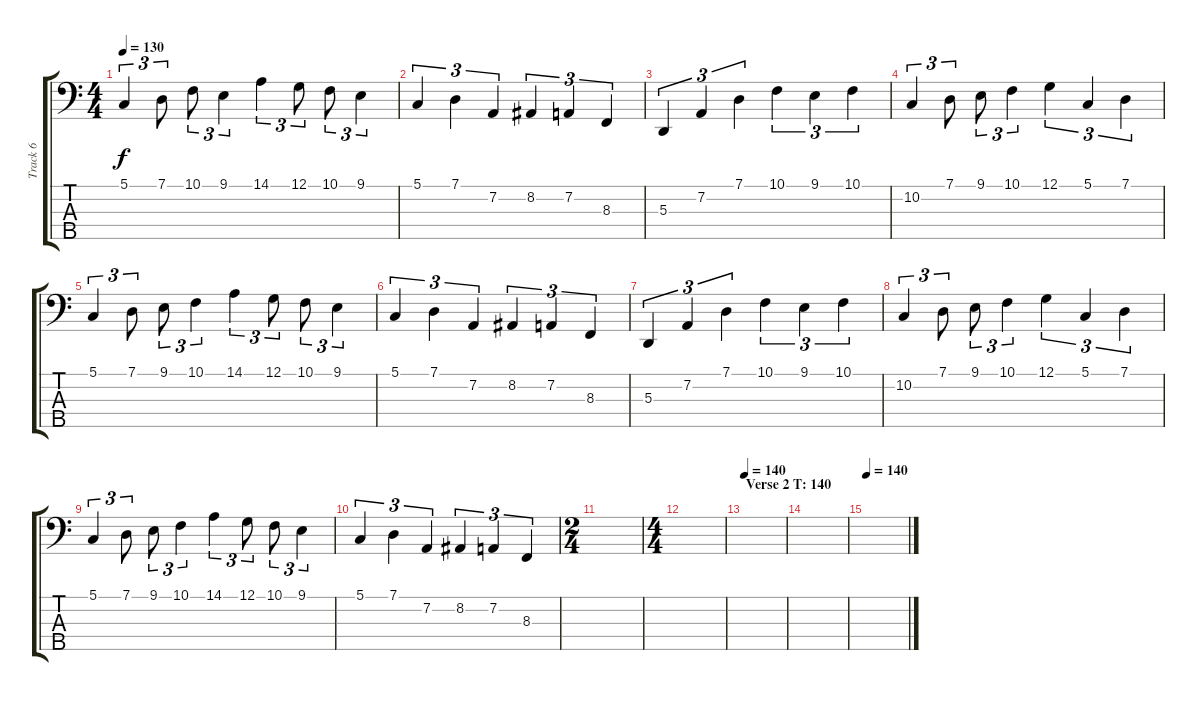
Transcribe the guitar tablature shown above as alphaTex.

\track ("Track 6" "Track 6") {instrument acousticgrandpiano}
\staff {score tabs}
\tuning (G2 D2 A1 E1 B0) {hide}
\ts (4 4)
\tempo 130
\clef f4
\ks c
5.1.4{tu (3 2) dy f} 7.1.8{tu (3 2)} 10.1.8{tu (3 2)} 9.1.4{tu (3 2)} 14.1.4{tu (3 2)} 12.1.8{tu (3 2)} 10.1.8{tu (3 2)} 9.1.4{tu (3 2)} |
5.1.4{tu (3 2)} 7.1.4{tu (3 2)} 7.2.4{tu (3 2)} 8.2.4{tu (3 2)} 7.2.4{tu (3 2)} 8.3.4{tu (3 2)} |
5.3.4{tu (3 2)} 7.2.4{tu (3 2)} 7.1.4{tu (3 2)} 10.1.4{tu (3 2)} 9.1.4{tu (3 2)} 10.1.4{tu (3 2)} |
10.2.4{tu (3 2)} 7.1.8{tu (3 2)} 9.1.8{tu (3 2)} 10.1.4{tu (3 2)} 12.1.4{tu (3 2)} 5.1.4{tu (3 2)} 7.1.4{tu (3 2)} |
5.1.4{tu (3 2)} 7.1.8{tu (3 2)} 9.1.8{tu (3 2)} 10.1.4{tu (3 2)} 14.1.4{tu (3 2)} 12.1.8{tu (3 2)} 10.1.8{tu (3 2)} 9.1.4{tu (3 2)} |
5.1.4{tu (3 2)} 7.1.4{tu (3 2)} 7.2.4{tu (3 2)} 8.2.4{tu (3 2)} 7.2.4{tu (3 2)} 8.3.4{tu (3 2)} |
5.3.4{tu (3 2)} 7.2.4{tu (3 2)} 7.1.4{tu (3 2)} 10.1.4{tu (3 2)} 9.1.4{tu (3 2)} 10.1.4{tu (3 2)} |
10.2.4{tu (3 2)} 7.1.8{tu (3 2)} 9.1.8{tu (3 2)} 10.1.4{tu (3 2)} 12.1.4{tu (3 2)} 5.1.4{tu (3 2)} 7.1.4{tu (3 2)} |
5.1.4{tu (3 2)} 7.1.8{tu (3 2)} 9.1.8{tu (3 2)} 10.1.4{tu (3 2)} 14.1.4{tu (3 2)} 12.1.8{tu (3 2)} 10.1.8{tu (3 2)} 9.1.4{tu (3 2)} |
5.1.4{tu (3 2)} 7.1.4{tu (3 2)} 7.2.4{tu (3 2)} 8.2.4{tu (3 2)} 7.2.4{tu (3 2)} 8.3.4{tu (3 2)} |
\ts (2 4)
|
\ts (4 4)
|
\section ("" "Verse 2 T: 140")
\tempo 140
|
|
\tempo 140
